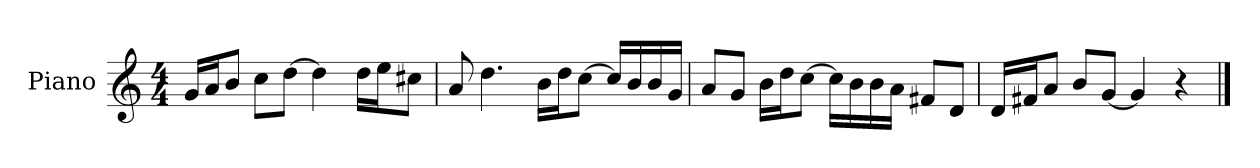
**kern
*part1
*staff1
*I"Piano
*I'P-no
*clefG2
*k[]
*M4/4
*MM90
=1
16g/LL
16a/J
8b/J
8cc\L
[8dd\J
4dd\]
16dd\LL
16ee\J
8cc#X\J
=2
8a/
4.dd\
16b\LL
16dd\J
[8cc\J
16cc/LL]
16b/
16b/
16g/JJ
=3
8a/L
8g/J
16b\LL
16dd\J
[8cc\J
16cc\LL]
16b\
16b\
16a\JJ
8f#X/L
8d/J
=4
16d/LL
16f#X/J
8a/J
8b/L
[8g/J
4g/]
4r
==
*-
